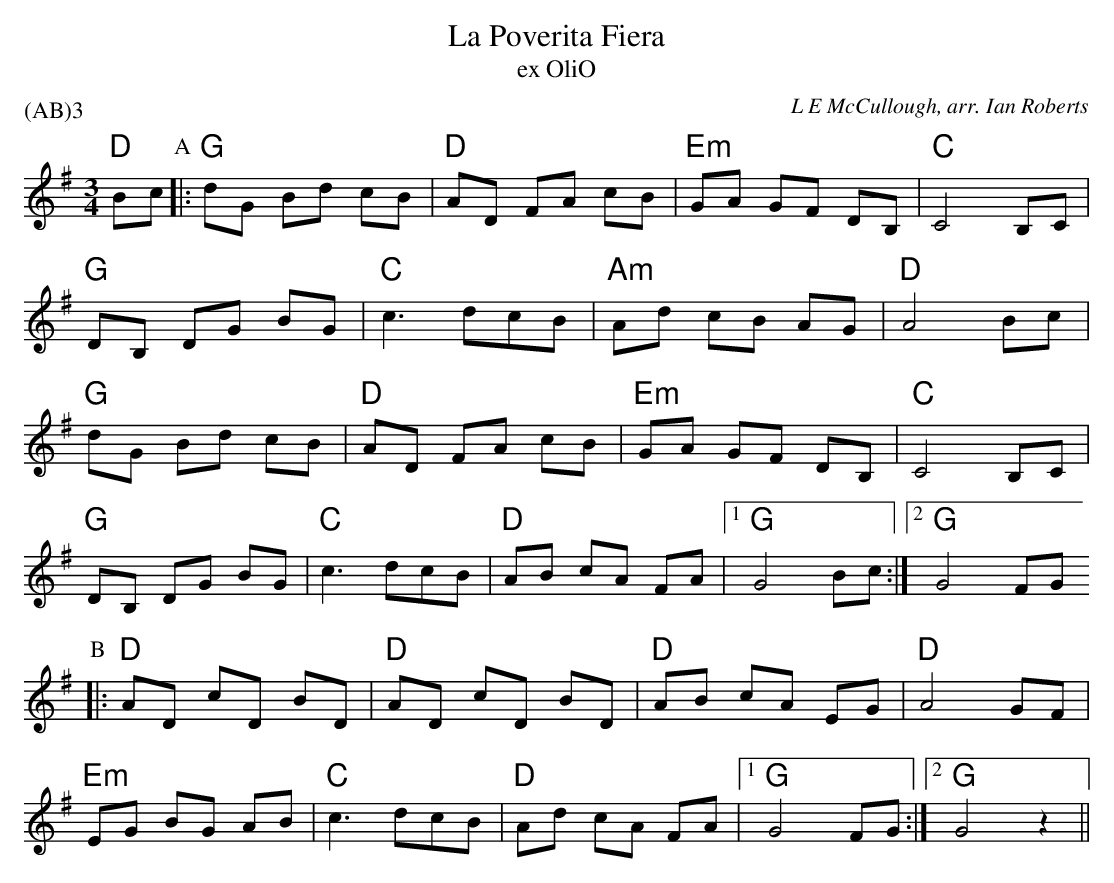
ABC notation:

X:1
T:La Poverita Fiera
T:ex OliO
P:(AB)3
M:3/4
L:1/8
C:L E McCullough, arr. Ian Roberts
K:G
"D" Bc  \
P:A
|:  "G"  dG  Bd cB     |   "D"  AD FA cB   |  "Em"  GA GF DB,   |  "C"  C4 B,C |
    "G"  DB, DG BG     |   "C"  c3 dcB     |  "Am"  Ad cB AG    |  "D"  A4 Bc  |
    "G"  dG  Bd cB     |   "D"  AD FA cB   |  "Em"  GA GF DB,   |  "C"  C4 B,C |
    "G"  DB, DG BG     |   "C"  c3 dcB     |  "D"   AB cA FA    |1 "G"  G4 Bc  :|2 "G" G4 FG
P:B
|:  "D"  AD cD BD      |   "D"  AD cD BD   |  "D"  AB cA EG    |  "D"  A4 GF   |
    "Em" EG BG AB      |   "C"  c3 dcB     |  "D"  Ad cA FA    |1 "G"  G4  FG :|2 "G" G4 z2 ||
